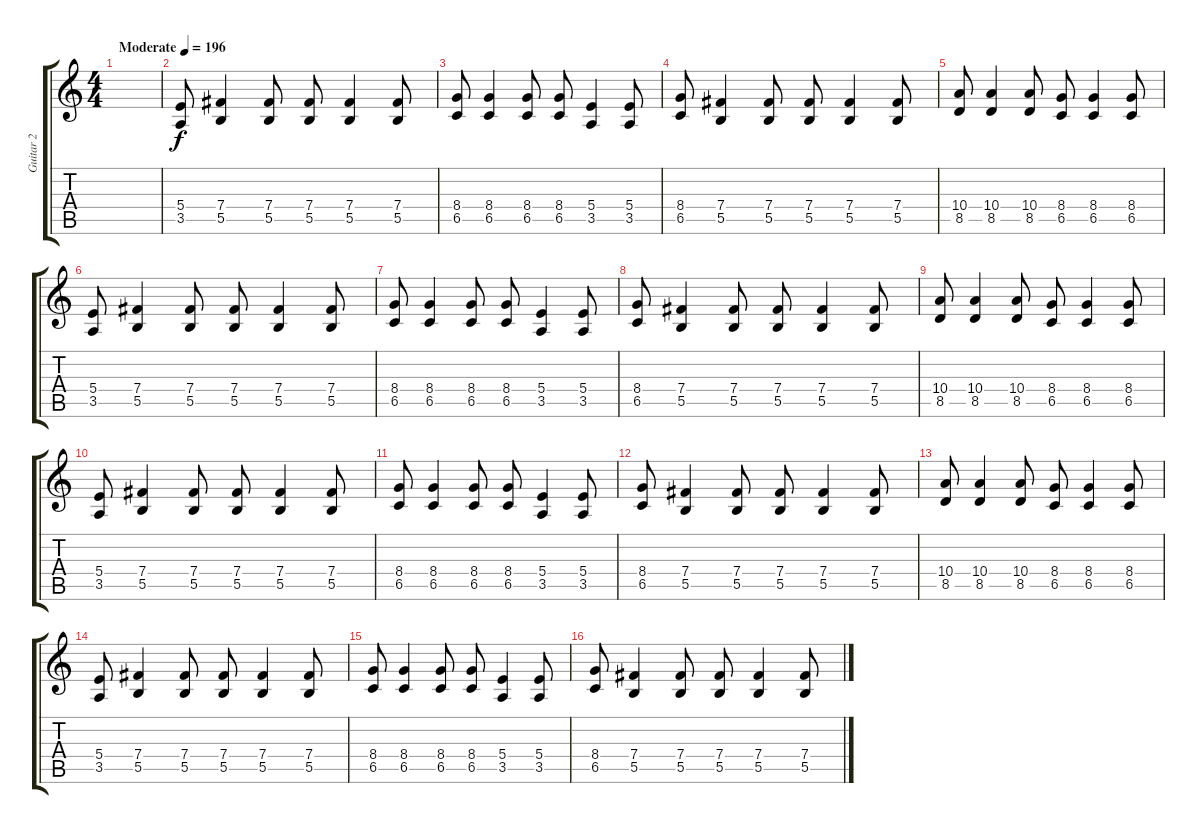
\track ("Guitar 2" "Guitar 2") {instrument distortionguitar}
\staff {score tabs}
\tuning (Db4 Ab3 E3 B2 Gb2 B1) {hide}
\ts (4 4)
\tempo (196 "Moderate")
\clef g2
\ks c
|
(5.4 3.5).8 (7.4 5.5).4 (7.4 5.5).8 (7.4 5.5).8 (7.4 5.5).4 (7.4 5.5).8 |
(8.4 6.5).8 (8.4 6.5).4 (8.4 6.5).8 (8.4 6.5).8 (5.4 3.5).4 (5.4 3.5).8 |
(8.4 6.5).8 (7.4 5.5).4 (7.4 5.5).8 (7.4 5.5).8 (7.4 5.5).4 (7.4 5.5).8 |
(10.4 8.5).8 (10.4 8.5).4 (10.4 8.5).8 (8.4 6.5).8 (8.4 6.5).4 (8.4 6.5).8 |
(5.4 3.5).8 (7.4 5.5).4 (7.4 5.5).8 (7.4 5.5).8 (7.4 5.5).4 (7.4 5.5).8 |
(8.4 6.5).8 (8.4 6.5).4 (8.4 6.5).8 (8.4 6.5).8 (5.4 3.5).4 (5.4 3.5).8 |
(8.4 6.5).8 (7.4 5.5).4 (7.4 5.5).8 (7.4 5.5).8 (7.4 5.5).4 (7.4 5.5).8 |
(10.4 8.5).8 (10.4 8.5).4 (10.4 8.5).8 (8.4 6.5).8 (8.4 6.5).4 (8.4 6.5).8 |
(5.4 3.5).8 (7.4 5.5).4 (7.4 5.5).8 (7.4 5.5).8 (7.4 5.5).4 (7.4 5.5).8 |
(8.4 6.5).8 (8.4 6.5).4 (8.4 6.5).8 (8.4 6.5).8 (5.4 3.5).4 (5.4 3.5).8 |
(8.4 6.5).8 (7.4 5.5).4 (7.4 5.5).8 (7.4 5.5).8 (7.4 5.5).4 (7.4 5.5).8 |
(10.4 8.5).8 (10.4 8.5).4 (10.4 8.5).8 (8.4 6.5).8 (8.4 6.5).4 (8.4 6.5).8 |
(5.4 3.5).8 (7.4 5.5).4 (7.4 5.5).8 (7.4 5.5).8 (7.4 5.5).4 (7.4 5.5).8 |
(8.4 6.5).8 (8.4 6.5).4 (8.4 6.5).8 (8.4 6.5).8 (5.4 3.5).4 (5.4 3.5).8 |
(8.4 6.5).8 (7.4 5.5).4 (7.4 5.5).8 (7.4 5.5).8 (7.4 5.5).4 (7.4 5.5).8
